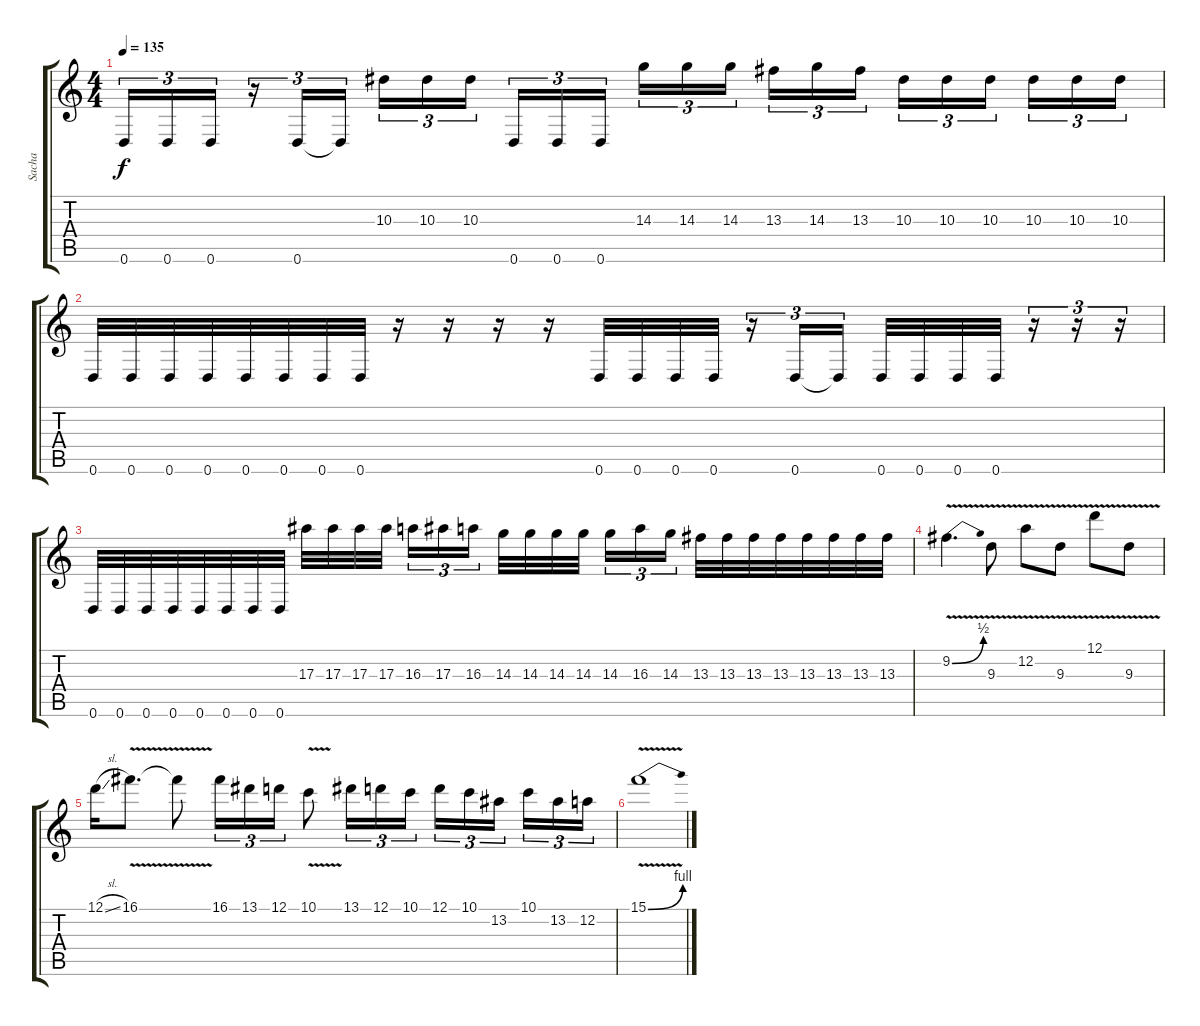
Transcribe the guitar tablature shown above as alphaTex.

\track ("Sacha" "Sacha") {instrument distortionguitar}
\staff {score tabs}
\tuning (D4 A3 F3 C3 G2 D2) {hide}
\ts (4 4)
\tempo 135
\clef g2
\ks c
0.6.16{tu (3 2) dy f} 0.6.16{tu (3 2)} 0.6.16{tu (3 2)} r.16{tu (3 2)} 0.6.16{tu (3 2)} 0.6{t}.16{tu (3 2)} 10.3.16{tu (3 2)} 10.3.16{tu (3 2)} 10.3.16{tu (3 2) beam splitsecondary} 0.6.16{tu (3 2)} 0.6.16{tu (3 2)} 0.6.16{tu (3 2)} 14.3.16{tu (3 2)} 14.3.16{tu (3 2)} 14.3.16{tu (3 2) beam splitsecondary} 13.3.16{tu (3 2)} 14.3.16{tu (3 2)} 13.3.16{tu (3 2)} 10.3.16{tu (3 2)} 10.3.16{tu (3 2)} 10.3.16{tu (3 2) beam splitsecondary} 10.3.16{tu (3 2)} 10.3.16{tu (3 2)} 10.3.16{tu (3 2)} |
0.6.32 0.6.32 0.6.32 0.6.32 0.6.32 0.6.32 0.6.32 0.6.32 r.16 r.16 r.16 r.16 0.6.32 0.6.32 0.6.32 0.6.32 r.16{tu (3 2)} 0.6.16{tu (3 2)} 0.6{t}.16{tu (3 2)} 0.6.32 0.6.32 0.6.32 0.6.32 r.16{tu (3 2)} r.16{tu (3 2)} r.16{tu (3 2)} |
0.6.32 0.6.32 0.6.32 0.6.32 0.6.32 0.6.32 0.6.32 0.6.32 17.3.32 17.3.32 17.3.32 17.3.32{beam splitsecondary} 16.3.16{tu (3 2)} 17.3.16{tu (3 2)} 16.3.16{tu (3 2)} 14.3.32 14.3.32 14.3.32 14.3.32{beam splitsecondary} 14.3.16{tu (3 2)} 16.3.16{tu (3 2)} 14.3.16{tu (3 2)} 13.3.32 13.3.32 13.3.32 13.3.32 13.3.32 13.3.32 13.3.32 13.3.32 |
9.2{be (bend 0 0 60 2) v}.4{d} 9.3{v}.8 12.2{v}.8 9.3{v}.8 12.1{v}.8 9.3{v}.8 |
12.1{sl}.16 16.1{v}.8{d} 16.1{t}.8 16.1.16{tu (3 2)} 13.1.16{tu (3 2)} 12.1.16{tu (3 2)} 10.1{v}.8 13.1.16{tu (3 2)} 12.1.16{tu (3 2)} 10.1.16{tu (3 2)} 12.1.16{tu (3 2)} 10.1.16{tu (3 2)} 13.2.16{tu (3 2) beam splitsecondary} 10.1.16{tu (3 2)} 13.2.16{tu (3 2)} 12.2.16{tu (3 2)} |
15.1{be (bend 0 0 60 4) v}.1
